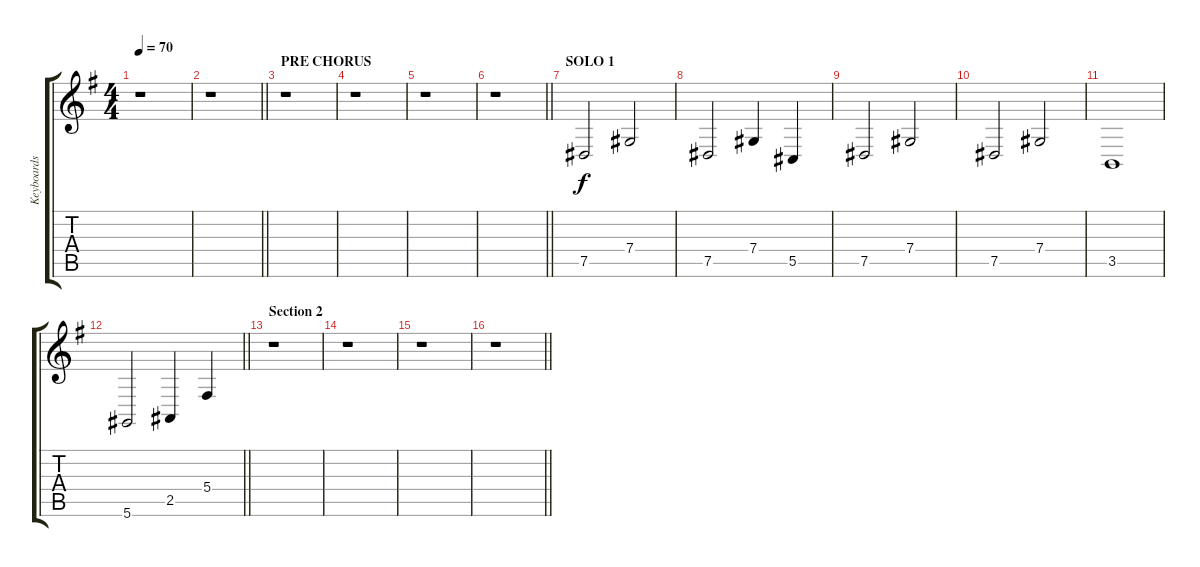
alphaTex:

\track ("Keyboards" "Keyboards") {instrument drawbarorgan}
\staff {score tabs}
\tuning (Eb4 Bb3 Gb3 Db3 Ab2 Eb2) {hide}
\ts (4 4)
\tempo 70
\clef g2
\ks eminor
r.1{dy f} |
\barLineRight lightlight
r.1 |
\section ("" "PRE CHORUS")
r.1 |
r.1 |
r.1 |
\barLineRight lightlight
r.1 |
\section ("" "SOLO 1")
7.5.2 7.4.2 |
7.5.2 7.4.4 5.5.4 |
7.5.2 7.4.2 |
7.5.2 7.4.2 |
3.5.1 |
\barLineRight lightlight
5.6.2 2.5.4 5.4.4 |
\section ("" "Section 2")
r.1 |
r.1 |
r.1 |
\barLineRight lightlight
r.1
